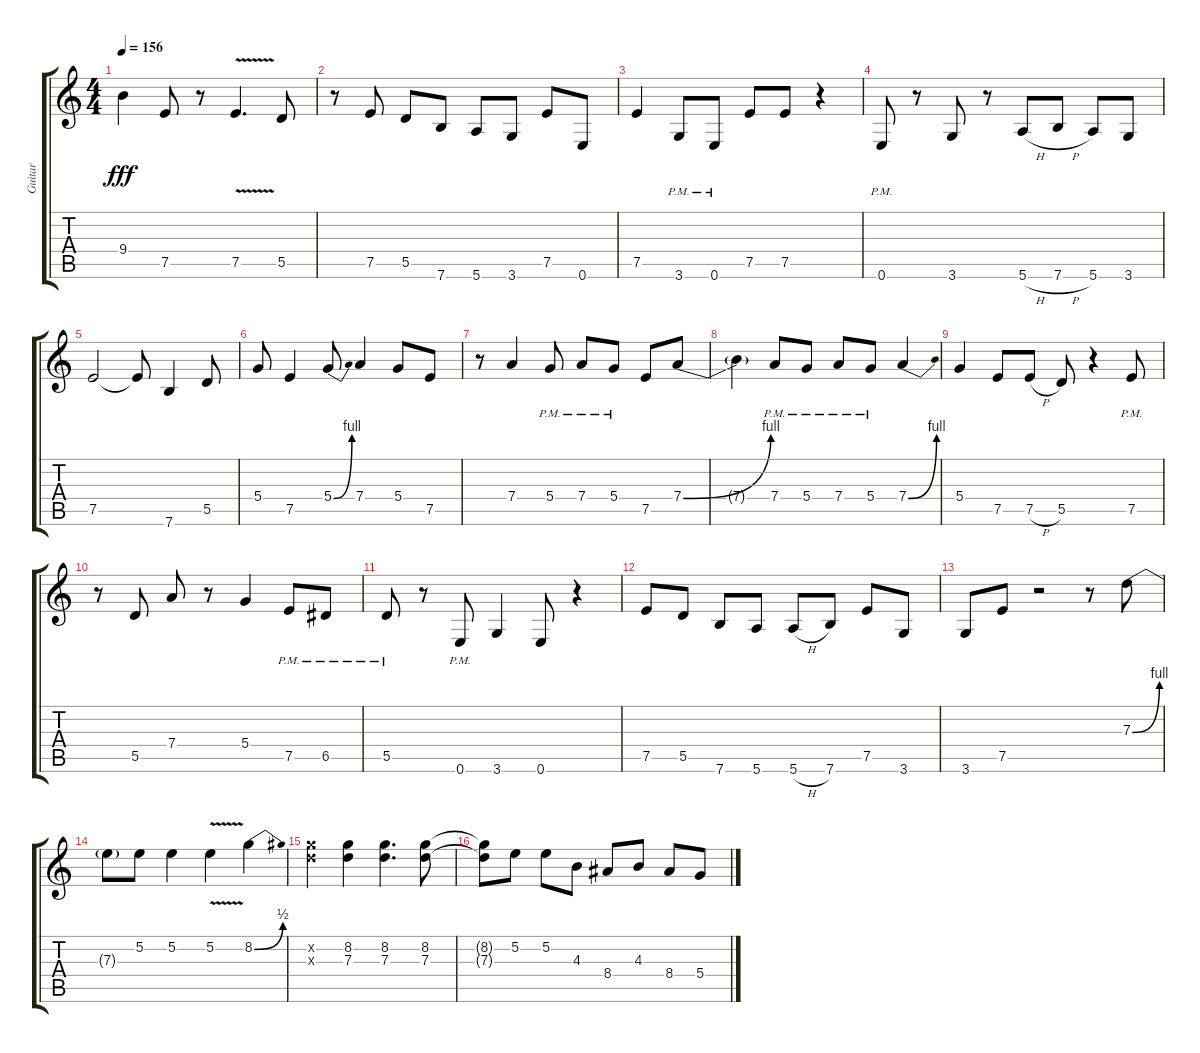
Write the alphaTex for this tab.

\track ("Guitar" "Guitar") {instrument overdrivenguitar}
\staff {score tabs}
\tuning (E4 B3 G3 D3 A2 E2) {hide}
\ts (4 4)
\tempo 156
\clef g2
\ks c
9.4.4{dy fff} 7.5.8 r.8 7.5{v}.4{d} 5.5.8 |
r.8 7.5.8 5.5.8 7.6.8 5.6.8 3.6.8 7.5.8 0.6.8 |
7.5.4 3.6{pm}.8 0.6{pm}.8 7.5.8 7.5.8 r.4 |
0.6{pm}.8 r.8 3.6.8 r.8 5.6{h}.8 7.6{h}.8 5.6.8 3.6.8 |
7.5.2 7.5{t}.8 7.6.4 5.5.8 |
5.4.8 7.5.4 5.4{be (bend 0 0 60 4)}.8 7.4.4 5.4.8 7.5.8 |
r.8 7.4.4 5.4{pm}.8 7.4{pm}.8 5.4{pm}.8 7.5.8 7.4{be (bend 0 0 60 4)}.8 |
7.4{t}.4 7.4{pm}.8 5.4{pm}.8 7.4{pm}.8 5.4{pm}.8 7.4{be (bend 0 0 60 4)}.4 |
5.4.4 7.5.8 7.5{h}.8 5.5.8 r.4 7.5{pm}.8 |
r.8 5.5.8 7.4.8 r.8 5.4.4 7.5{pm}.8 6.5{pm}.8 |
5.5{pm}.8 r.8 0.6{pm}.8 3.6.4 0.6.8 r.4 |
7.5.8 5.5.8 7.6.8 5.6.8 5.6{h}.8 7.6.8 7.5.8 3.6.8 |
3.6.8 7.5.8 r.2 r.8 7.3{be (bend 0 0 60 4)}.8 |
7.3{t}.8 5.2.8 5.2.4 5.2{v}.4 8.2{be (bend 0 0 60 2)}.4 |
(8.2{x} 7.3{x}).4 (8.2 7.3).4 (8.2 7.3).4{d} (8.2 7.3).8 |
(8.2{t} 7.3{t}).8 5.2.8 5.2.8 4.3.8 8.4.8 4.3.8 8.4.8 5.4.8
